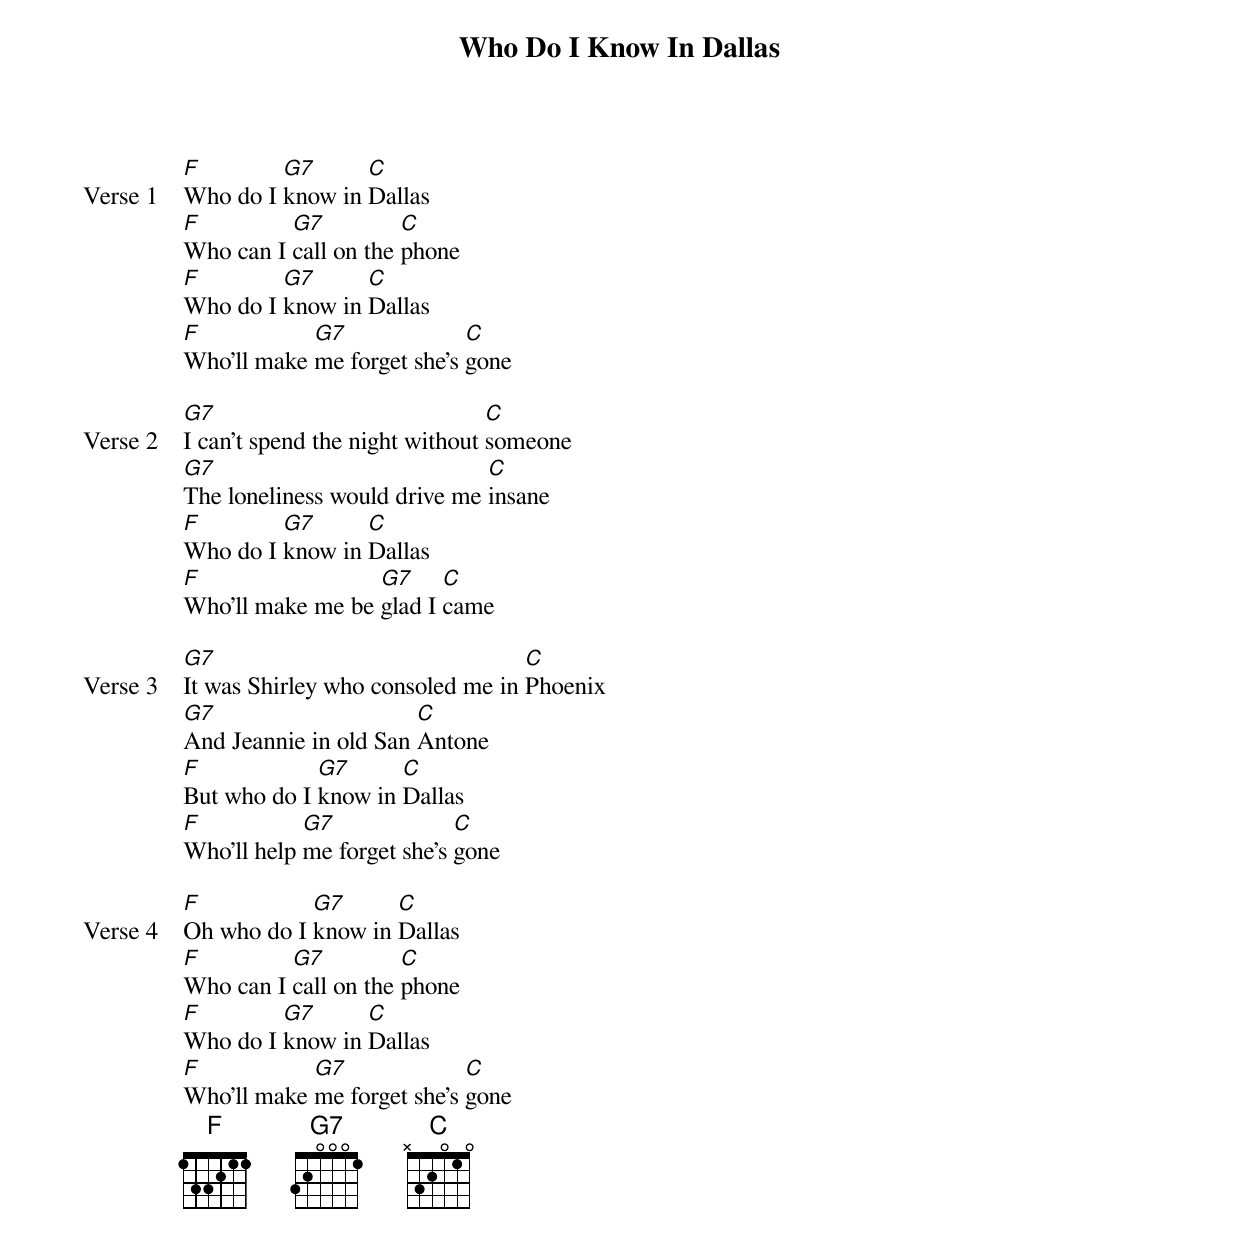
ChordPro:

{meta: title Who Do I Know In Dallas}
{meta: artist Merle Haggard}
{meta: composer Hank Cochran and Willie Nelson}

{start_of_verse: Verse 1}
[F]Who do I [G7]know in [C]Dallas
[F]Who can I [G7]call on the [C]phone
[F]Who do I [G7]know in [C]Dallas
[F]Who'll make [G7]me forget she's [C]gone
{end_of_verse}

{start_of_verse: Verse 2}
[G7]I can't spend the night without [C]someone
[G7]The loneliness would drive me [C]insane
[F]Who do I [G7]know in [C]Dallas
[F]Who'll make me be [G7]glad I [C]came
{end_of_verse}

{start_of_verse: Verse 3}
[G7]It was Shirley who consoled me in [C]Phoenix
[G7]And Jeannie in old San [C]Antone
[F]But who do I [G7]know in [C]Dallas
[F]Who'll help [G7]me forget she's [C]gone
{end_of_verse}

{start_of_verse: Verse 4}
[F]Oh who do I [G7]know in [C]Dallas
[F]Who can I [G7]call on the [C]phone
[F]Who do I [G7]know in [C]Dallas
[F]Who'll make [G7]me forget she's [C]gone
{end_of_verse}
